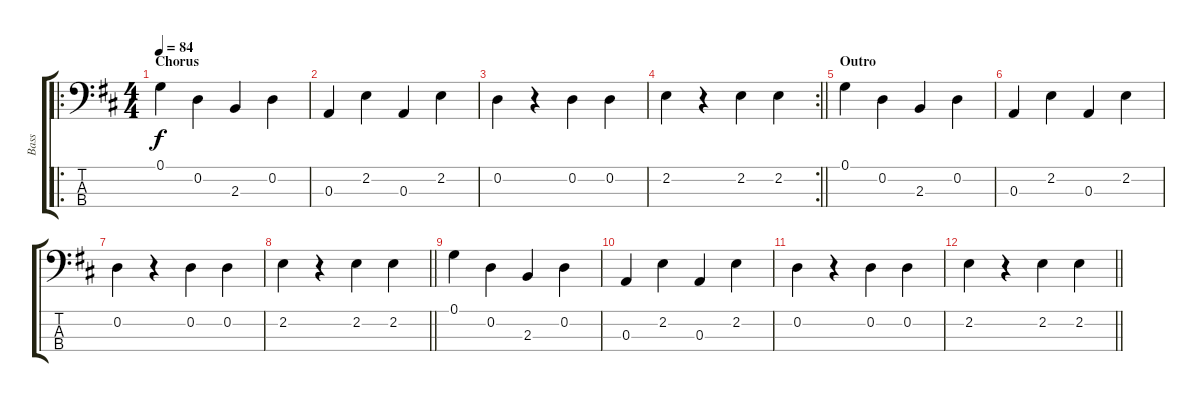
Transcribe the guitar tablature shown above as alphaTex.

\track ("Bass" "Bass") {instrument electricbassfinger}
\staff {score tabs}
\tuning (G2 D2 A1 E1) {hide}
\ro
\ts (4 4)
\section ("" "Chorus")
\tempo 84
\clef f4
\ks d
0.1.4{dy f} 0.2.4 2.3.4 0.2.4 |
0.3.4 2.2.4 0.3.4 2.2.4 |
0.2.4 r.4 0.2.4 0.2.4 |
\rc 2
\barLineRight lightlight
2.2.4 r.4 2.2.4 2.2.4 |
\section ("" "Outro")
0.1.4 0.2.4 2.3.4 0.2.4 |
0.3.4 2.2.4 0.3.4 2.2.4 |
0.2.4 r.4 0.2.4 0.2.4 |
\barLineRight lightlight
2.2.4 r.4 2.2.4 2.2.4 |
0.1.4 0.2.4 2.3.4 0.2.4 |
0.3.4 2.2.4 0.3.4 2.2.4 |
0.2.4 r.4 0.2.4 0.2.4 |
\barLineRight lightlight
2.2.4 r.4 2.2.4 2.2.4
